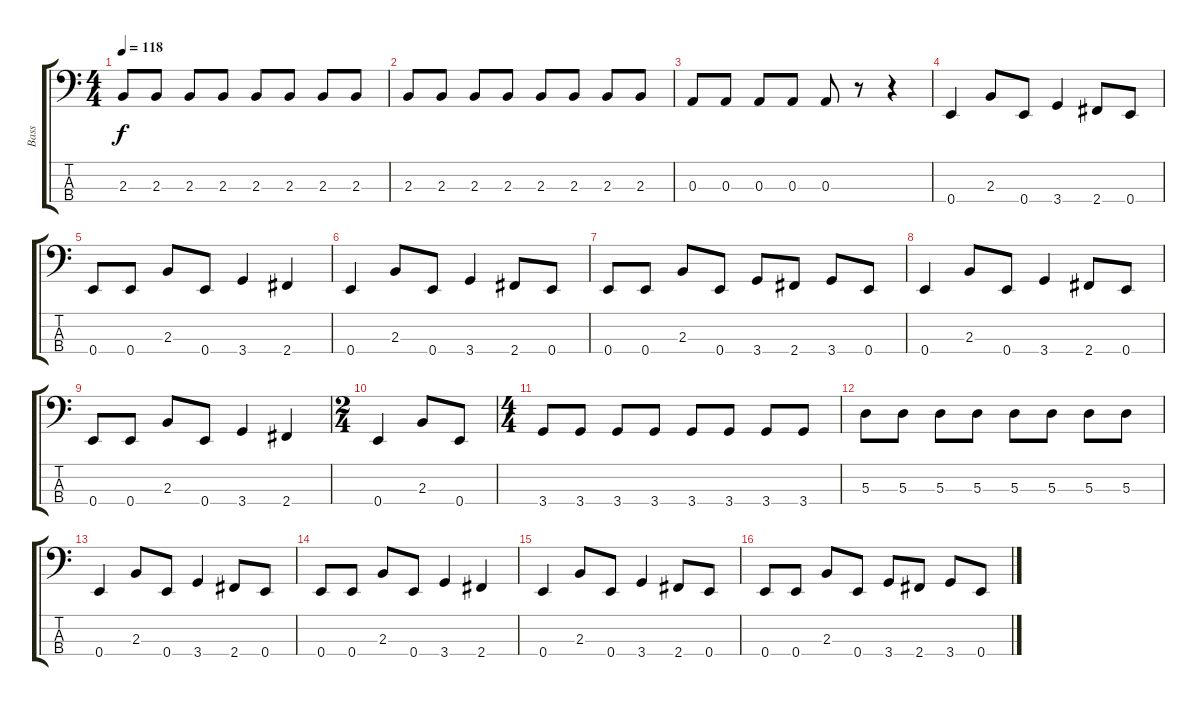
\track ("Bass" "Bass") {instrument electricbassfinger}
\staff {score tabs}
\tuning (G2 D2 A1 E1) {hide}
\ts (4 4)
\tempo 118
\clef f4
\ks c
2.3.8{dy f} 2.3.8 2.3.8 2.3.8 2.3.8 2.3.8 2.3.8 2.3.8 |
2.3.8 2.3.8 2.3.8 2.3.8 2.3.8 2.3.8 2.3.8 2.3.8 |
0.3.8 0.3.8 0.3.8 0.3.8 0.3.8 r.8 r.4 |
0.4.4 2.3.8 0.4.8 3.4.4 2.4.8 0.4.8 |
0.4.8 0.4.8 2.3.8 0.4.8 3.4.4 2.4.4 |
0.4.4 2.3.8 0.4.8 3.4.4 2.4.8 0.4.8 |
0.4.8 0.4.8 2.3.8 0.4.8 3.4.8 2.4.8 3.4.8 0.4.8 |
0.4.4 2.3.8 0.4.8 3.4.4 2.4.8 0.4.8 |
0.4.8 0.4.8 2.3.8 0.4.8 3.4.4 2.4.4 |
\ts (2 4)
0.4.4 2.3.8 0.4.8 |
\ts (4 4)
3.4.8 3.4.8 3.4.8 3.4.8 3.4.8 3.4.8 3.4.8 3.4.8 |
5.3.8 5.3.8 5.3.8 5.3.8 5.3.8 5.3.8 5.3.8 5.3.8 |
0.4.4 2.3.8 0.4.8 3.4.4 2.4.8 0.4.8 |
0.4.8 0.4.8 2.3.8 0.4.8 3.4.4 2.4.4 |
0.4.4 2.3.8 0.4.8 3.4.4 2.4.8 0.4.8 |
0.4.8 0.4.8 2.3.8 0.4.8 3.4.8 2.4.8 3.4.8 0.4.8
